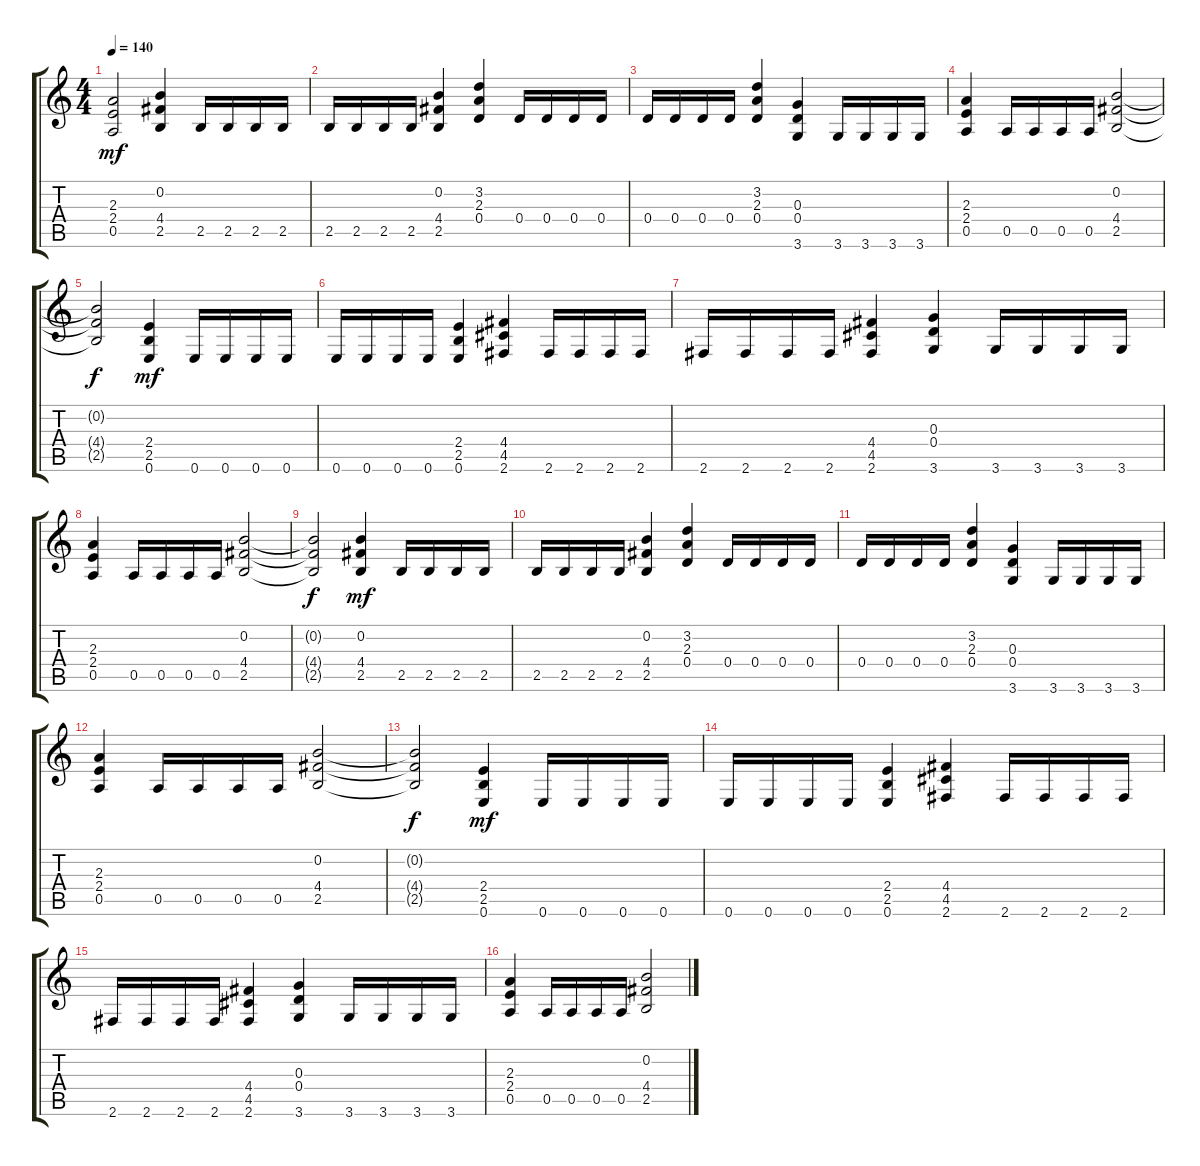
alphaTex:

\track "" {instrument distortionguitar}
\staff {score tabs}
\tuning (E4 B3 G3 D3 A2 E2) {hide}
\ts (4 4)
\tempo 140
\clef g2
\ks c
(2.3 2.4 0.5).2{dy mf} (0.2 4.4 2.5).4 2.5.16 2.5.16 2.5.16 2.5.16 |
2.5.16 2.5.16 2.5.16 2.5.16 (0.2 4.4 2.5).4 (3.2 2.3 0.4).4 0.4.16 0.4.16 0.4.16 0.4.16 |
0.4.16 0.4.16 0.4.16 0.4.16 (3.2 2.3 0.4).4 (0.3 0.4 3.6).4 3.6.16 3.6.16 3.6.16 3.6.16 |
(2.3 2.4 0.5).4 0.5.16 0.5.16 0.5.16 0.5.16 (0.2 4.4 2.5).2 |
(0.2{t} 4.4{t} 2.5{t}).2{dy f} (2.4 2.5 0.6).4{dy mf} 0.6.16 0.6.16 0.6.16 0.6.16 |
0.6.16 0.6.16 0.6.16 0.6.16 (2.4 2.5 0.6).4 (4.4 4.5 2.6).4 2.6.16 2.6.16 2.6.16 2.6.16 |
2.6.16 2.6.16 2.6.16 2.6.16 (4.4 4.5 2.6).4 (0.3 0.4 3.6).4 3.6.16 3.6.16 3.6.16 3.6.16 |
(2.3 2.4 0.5).4 0.5.16 0.5.16 0.5.16 0.5.16 (0.2 4.4 2.5).2 |
(0.2{t} 4.4{t} 2.5{t}).2{dy f} (0.2 4.4 2.5).4{dy mf} 2.5.16 2.5.16 2.5.16 2.5.16 |
2.5.16 2.5.16 2.5.16 2.5.16 (0.2 4.4 2.5).4 (3.2 2.3 0.4).4 0.4.16 0.4.16 0.4.16 0.4.16 |
0.4.16 0.4.16 0.4.16 0.4.16 (3.2 2.3 0.4).4 (0.3 0.4 3.6).4 3.6.16 3.6.16 3.6.16 3.6.16 |
(2.3 2.4 0.5).4 0.5.16 0.5.16 0.5.16 0.5.16 (0.2 4.4 2.5).2 |
(0.2{t} 4.4{t} 2.5{t}).2{dy f} (2.4 2.5 0.6).4{dy mf} 0.6.16 0.6.16 0.6.16 0.6.16 |
0.6.16 0.6.16 0.6.16 0.6.16 (2.4 2.5 0.6).4 (4.4 4.5 2.6).4 2.6.16 2.6.16 2.6.16 2.6.16 |
2.6.16 2.6.16 2.6.16 2.6.16 (4.4 4.5 2.6).4 (0.3 0.4 3.6).4 3.6.16 3.6.16 3.6.16 3.6.16 |
(2.3 2.4 0.5).4 0.5.16 0.5.16 0.5.16 0.5.16 (0.2 4.4 2.5).2
